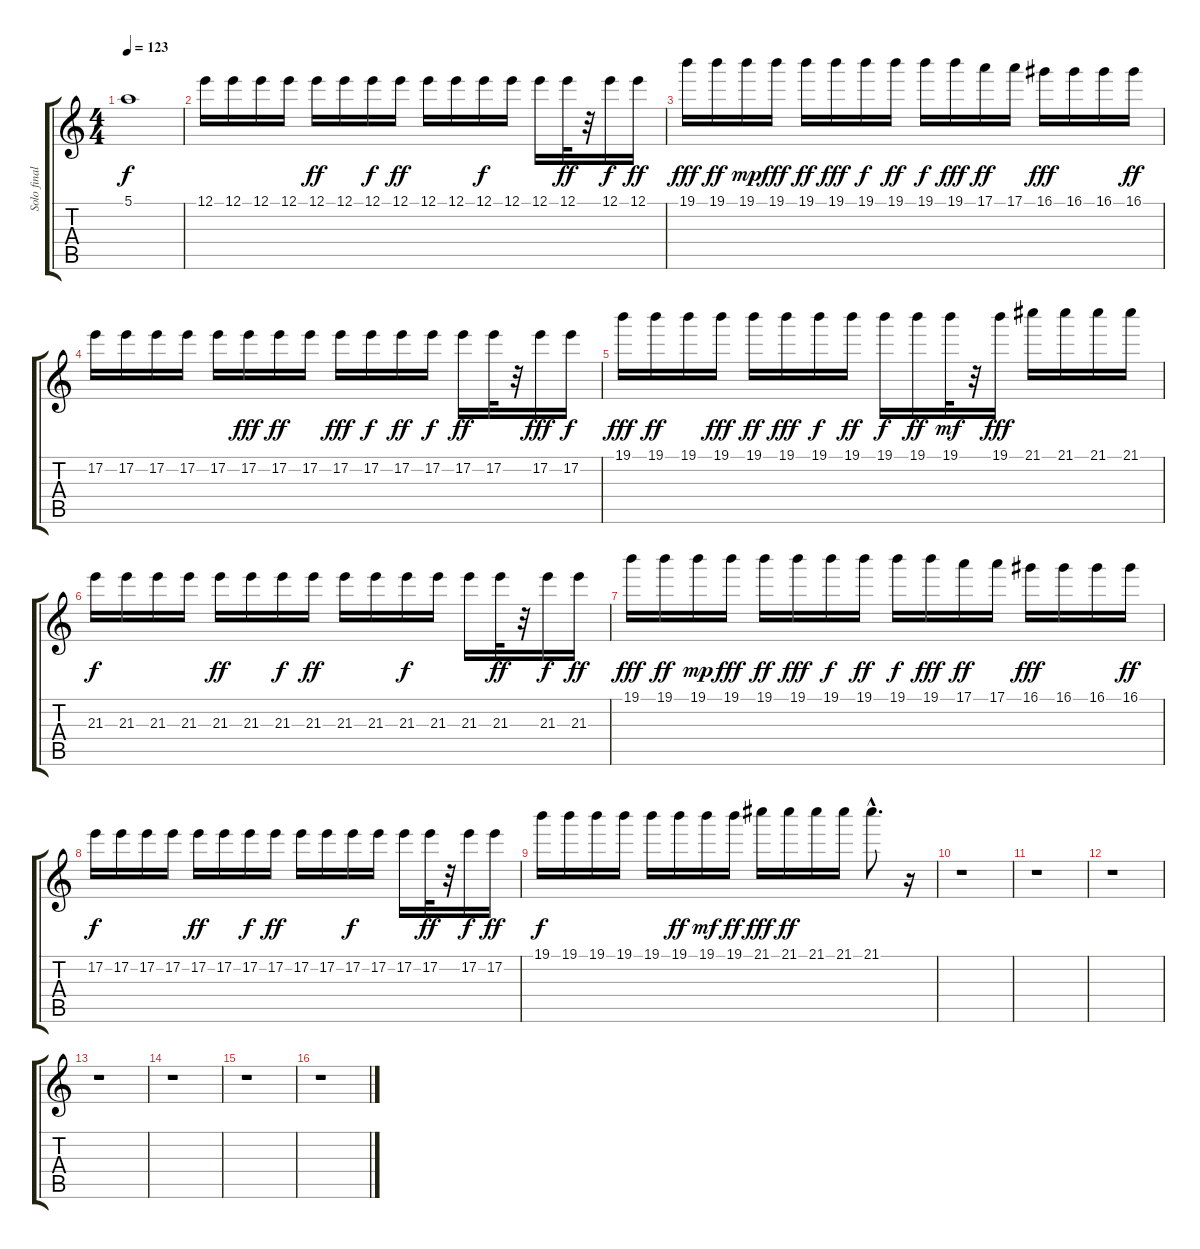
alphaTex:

\track ("Solo final" "Solo final") {instrument overdrivenguitar}
\staff {score tabs}
\tuning (E4 B3 G3 D3 A2 E2) {hide}
\ts (4 4)
\tempo 123
\clef g2
\ks c
5.1{t}.1{dy f} |
12.1.16 12.1.16 12.1.16 12.1.16 12.1.16{dy ff} 12.1.16 12.1.16{dy f} 12.1.16{dy ff} 12.1.16 12.1.16 12.1.16{dy f} 12.1.16 12.1.16 12.1.32{dy ff} r.32 12.1.16{dy f} 12.1.16{dy ff} |
19.1.16{dy fff} 19.1.16{dy ff} 19.1.16{dy mp} 19.1.16{dy fff} 19.1.16{dy ff} 19.1.16{dy fff} 19.1.16{dy f} 19.1.16{dy ff} 19.1.16{dy f} 19.1.16{dy fff} 17.1.16{dy ff} 17.1.16 16.1.16{dy fff} 16.1.16 16.1.16 16.1.16{dy ff} |
17.2.16 17.2.16 17.2.16 17.2.16 17.2.16 17.2.16{dy fff} 17.2.16{dy ff} 17.2.16 17.2.16{dy fff} 17.2.16{dy f} 17.2.16{dy ff} 17.2.16{dy f} 17.2.16{dy ff} 17.2.32 r.32 17.2.16{dy fff} 17.2.16{dy f} |
19.1.16{dy fff} 19.1.16{dy ff} 19.1.16 19.1.16{dy fff} 19.1.16{dy ff} 19.1.16{dy fff} 19.1.16{dy f} 19.1.16{dy ff} 19.1.16{dy f} 19.1.16{dy ff} 19.1.32{dy mf} r.32 19.1.16{dy fff} 21.1.16 21.1.16 21.1.16 21.1.16 |
21.3.16{dy f} 21.3.16 21.3.16 21.3.16 21.3.16{dy ff} 21.3.16 21.3.16{dy f} 21.3.16{dy ff} 21.3.16 21.3.16 21.3.16{dy f} 21.3.16 21.3.16 21.3.32{dy ff} r.32 21.3.16{dy f} 21.3.16{dy ff} |
19.1.16{dy fff} 19.1.16{dy ff} 19.1.16{dy mp} 19.1.16{dy fff} 19.1.16{dy ff} 19.1.16{dy fff} 19.1.16{dy f} 19.1.16{dy ff} 19.1.16{dy f} 19.1.16{dy fff} 17.1.16{dy ff} 17.1.16 16.1.16{dy fff} 16.1.16 16.1.16 16.1.16{dy ff} |
17.2.16{dy f} 17.2.16 17.2.16 17.2.16 17.2.16{dy ff} 17.2.16 17.2.16{dy f} 17.2.16{dy ff} 17.2.16 17.2.16 17.2.16{dy f} 17.2.16 17.2.16 17.2.32{dy ff} r.32 17.2.16{dy f} 17.2.16{dy ff} |
19.1.16{dy f} 19.1.16 19.1.16 19.1.16 19.1.16 19.1.16{dy ff} 19.1.16{dy mf} 19.1.16{dy ff} 21.1.16{dy fff} 21.1.16{dy ff} 21.1.16 21.1.16 21.1{hac}.8{d} r.16 |
r.1 |
r.1 |
r.1 |
r.1 |
r.1 |
r.1 |
r.1
